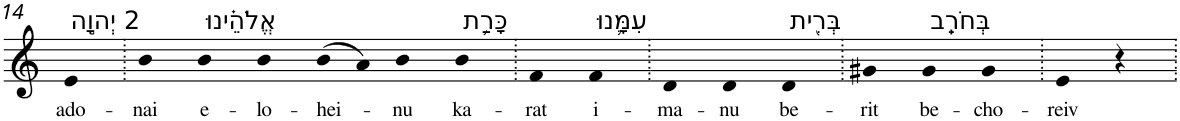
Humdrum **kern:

**kern	**text
*part1	*part1
*staff1	*staff1
*I"Piano	*
*I'Pno	*
!!LO:PB:g=z
*clefG2	*
*k[]	*
=14	=14
!LO:TX:a:t=2 יְהוָ֣ה	!
!	!LO:LY:b
4e	ado-
=15.	=15.
!	!LO:LY:b
4b	-nai
!LO:TX:a:t=אֱלֹהֵ֗ינוּ	!
!	!LO:LY:b
4b	e-
!	!LO:LY:b
4b	-lo-
!	!LO:LY:b
(8b	-hei-
8a)	.
!	!LO:LY:b
4b	-nu
!LO:TX:a:t=כָּרַ֥ת	!
!	!LO:LY:b
4b	ka-
=16.	=16.
!	!LO:LY:b
4f	-rat
!LO:TX:a:t=עִמָּ֛נוּ	!
!	!LO:LY:b
4f	i-
=17.	=17.
!	!LO:LY:b
4d	-ma-
!	!LO:LY:b
4d	-nu
!LO:TX:a:t=בְּרִ֖ית	!
!	!LO:LY:b
4d	be-
=18.	=18.
!	!LO:LY:b
4g#X	-rit
!LO:TX:a:t=בְּחֹרֵֽב	!
!	!LO:LY:b
4g#	be-
!	!LO:LY:b
4g#	-cho-
=19.	=19.
!	!LO:LY:b
4e	-reiv
4r	.
=.	=.
*-	*-
